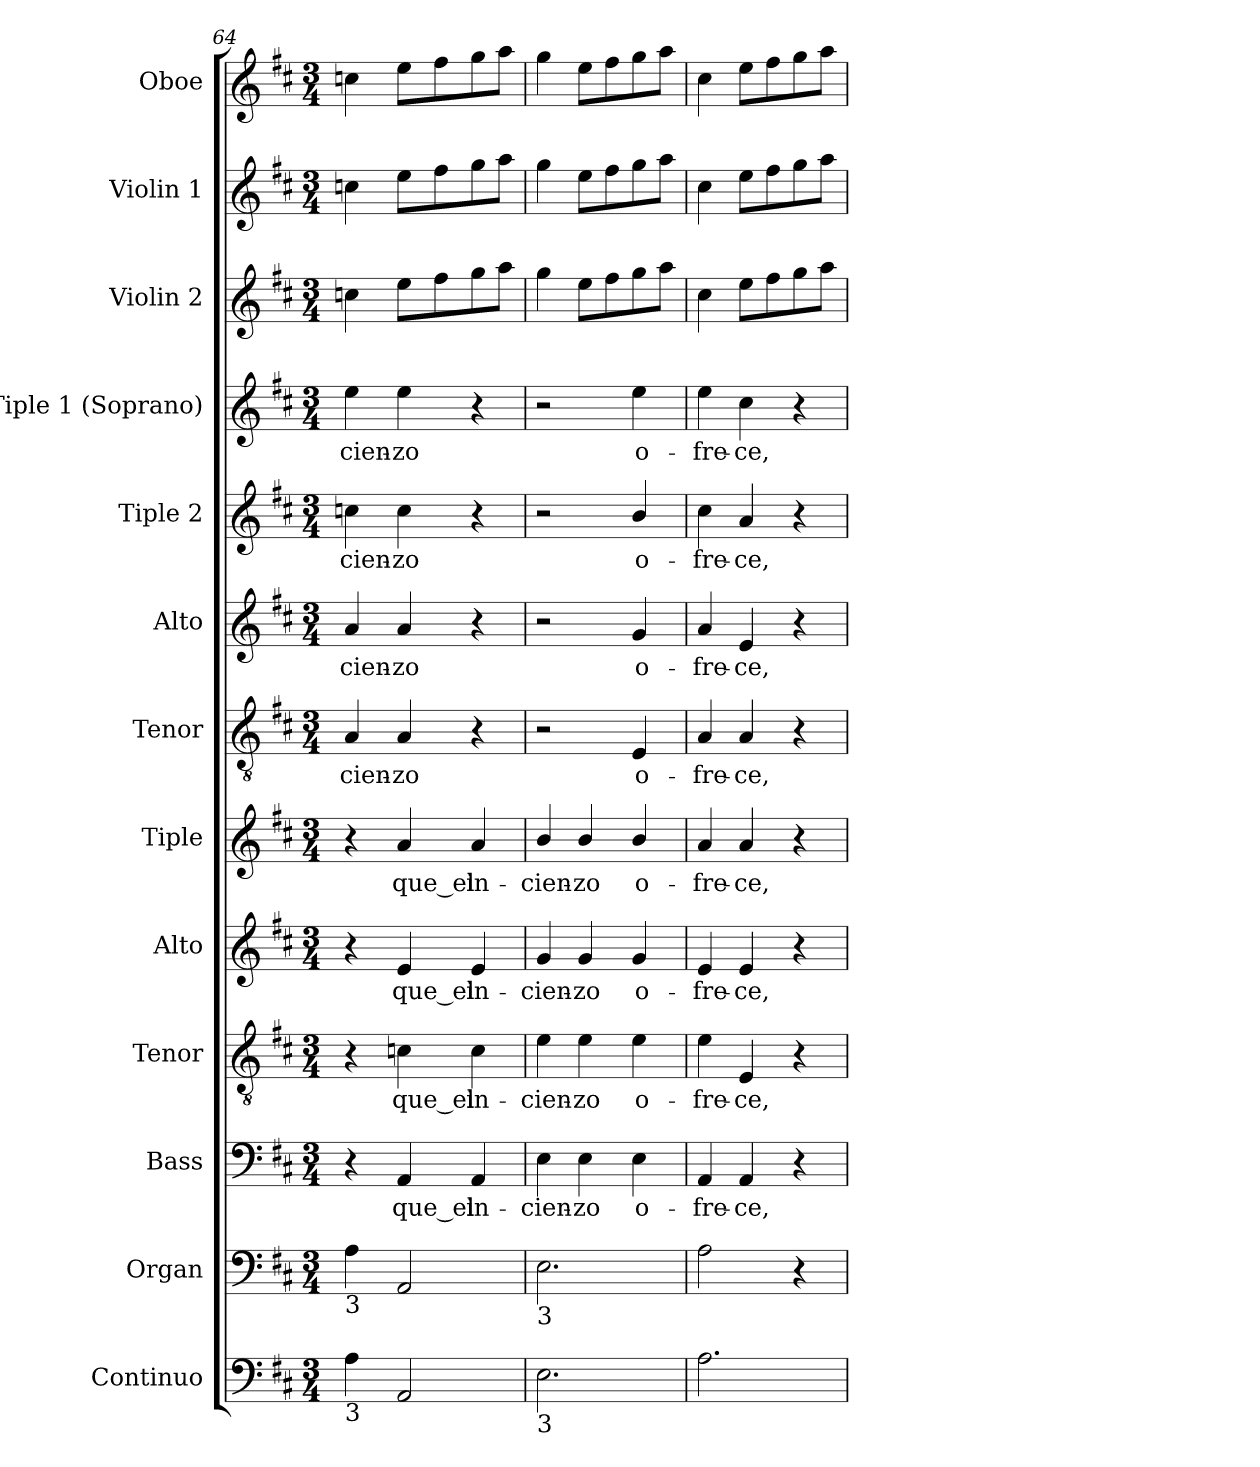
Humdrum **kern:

**kern	**kern	**kern	**text	**kern	**text	**kern	**text	**kern	**text	**kern	**text	**kern	**text	**kern	**text	**kern	**text	**kern	**kern	**kern
*part13	*part12	*part11	*part11	*part10	*part10	*part9	*part9	*part8	*part8	*part7	*part7	*part6	*part6	*part5	*part5	*part4	*part4	*part3	*part2	*part1
*staff13	*staff12	*staff11	*staff11	*staff10	*staff10	*staff9	*staff9	*staff8	*staff8	*staff7	*staff7	*staff6	*staff6	*staff5	*staff5	*staff4	*staff4	*staff3	*staff2	*staff1
*I"Continuo	*I"Organ	*I"Bass	*	*I"Tenor	*	*I"Alto	*	*I"Tiple	*	*I"Tenor	*	*I"Alto	*	*I"Tiple 2	*	*I"Tiple 1 (Soprano)	*	*I"Violin 2	*I"Violin 1	*I"Oboe
*I'Cont.	*I'Org.	*I'B.	*	*I'T.	*	*I'A.	*	*	*	*I'T.	*	*I'A.	*	*	*	*I'S1.	*	*I'Vln. 2	*I'Vln. 1	*I'Ob.
!!LO:PB:g=z
*clefF4	*clefF4	*clefF4	*	*clefGv2	*	*clefG2	*	*clefG2	*	*clefGv2	*	*clefG2	*	*clefG2	*	*clefG2	*	*clefG2	*clefG2	*clefG2
*	*	*	*	*ITrd7c12	*	*	*	*	*	*ITrd7c12	*	*	*	*	*	*	*	*	*	*
*k[f#c#]	*k[f#c#]	*k[f#c#]	*	*k[f#c#]	*	*k[f#c#]	*	*k[f#c#]	*	*k[f#c#]	*	*k[f#c#]	*	*k[f#c#]	*	*k[f#c#]	*	*k[f#c#]	*k[f#c#]	*k[f#c#]
*D:	*D:	*D:	*	*D:	*	*D:	*	*D:	*	*D:	*	*D:	*	*D:	*	*D:	*	*D:	*D:	*D:
*M3/4	*M3/4	*M3/4	*	*M3/4	*	*M3/4	*	*M3/4	*	*M3/4	*	*M3/4	*	*M3/4	*	*M3/4	*	*M3/4	*M3/4	*M3/4
=64	=64	=64	=64	=64	=64	=64	=64	=64	=64	=64	=64	=64	=64	=64	=64	=64	=64	=64	=64	=64
!	!	!	!	!	!	!	!	!	!	!	!LO:LY:b:color=#000000	!	!	!	!	!	!	!	!	!
!	!	!	!	!	!	!	!	!	!	!	!	!	!LO:LY:b:color=#000000	!	!	!	!	!	!	!
!	!	!	!	!	!	!	!	!	!	!	!	!	!	!	!LO:LY:b:color=#000000	!	!	!	!	!
!	!LO:TX:b:t=3	!	!	!	!	!	!	!	!	!	!	!	!	!	!	!	!	!	!	!
!LO:TX:b:t=3	!	!	!	!	!	!	!	!	!	!	!	!	!	!	!	!	!	!	!	!
!	!	!	!	!	!	!	!	!	!	!	!	!	!	!	!	!	!LO:LY:b:color=#000000	!	!	!
4Ai\	4Ai\	4r	.	4r	.	4r	.	4r	.	4AAi/	-cien-	4ai/	-cien-	4ccni\	-cien-	4eei\	-cien-	4ccni\	4ccni\	4ccni\
!	!	!	!LO:LY:b:color=#000000	!	!	!	!	!	!	!	!	!	!	!	!	!	!	!	!	!
!	!	!	!	!	!LO:LY:b:color=#000000	!	!	!	!	!	!	!	!	!	!	!	!	!	!	!
!	!	!	!	!	!	!	!LO:LY:b:color=#000000	!	!	!	!	!	!	!	!	!	!	!	!	!
!	!	!	!	!	!	!	!	!	!LO:LY:b:color=#000000	!	!	!	!	!	!	!	!	!	!	!
!	!	!	!	!	!	!	!	!	!	!	!LO:LY:b:color=#000000	!	!	!	!	!	!	!	!	!
!	!	!	!	!	!	!	!	!	!	!	!	!	!LO:LY:b:color=#000000	!	!	!	!	!	!	!
!	!	!	!	!	!	!	!	!	!	!	!	!	!	!	!LO:LY:b:color=#000000	!	!	!	!	!
!	!	!	!	!	!	!	!	!	!	!	!	!	!	!	!	!	!LO:LY:b:color=#000000	!	!	!
2AAi/	2AAi/	4AAi/	que_el	4Cni\	que_el	4ei/	que_el	4ai/	que_el	4AAi/	-zo	4ai/	-zo	4cci\	-zo	4eei\	-zo	8eei\L	8eei\L	8eei\L
.	.	.	.	.	.	.	.	.	.	.	.	.	.	.	.	.	.	8ff#i\	8ff#i\	8ff#i\
!	!	!	!LO:LY:b:color=#000000	!	!	!	!	!	!	!	!	!	!	!	!	!	!	!	!	!
!	!	!	!	!	!LO:LY:b:color=#000000	!	!	!	!	!	!	!	!	!	!	!	!	!	!	!
!	!	!	!	!	!	!	!LO:LY:b:color=#000000	!	!	!	!	!	!	!	!	!	!	!	!	!
!	!	!	!	!	!	!	!	!	!LO:LY:b:color=#000000	!	!	!	!	!	!	!	!	!	!	!
.	.	4AAi/	in-	4Ci\	in-	4ei/	in-	4ai/	in-	4r	.	4r	.	4r	.	4r	.	8ggi\	8ggi\	8ggi\
.	.	.	.	.	.	.	.	.	.	.	.	.	.	.	.	.	.	8aai\J	8aai\J	8aai\J
=65	=65	=65	=65	=65	=65	=65	=65	=65	=65	=65	=65	=65	=65	=65	=65	=65	=65	=65	=65	=65
!	!	!	!LO:LY:b:color=#000000	!	!	!	!	!	!	!	!	!	!	!	!	!	!	!	!	!
!	!	!	!	!	!LO:LY:b:color=#000000	!	!	!	!	!	!	!	!	!	!	!	!	!	!	!
!	!	!	!	!	!	!	!LO:LY:b:color=#000000	!	!	!	!	!	!	!	!	!	!	!	!	!
!	!LO:TX:b:t=3	!	!	!	!	!	!	!	!	!	!	!	!	!	!	!	!	!	!	!
!LO:TX:b:t=3	!	!	!	!	!	!	!	!	!	!	!	!	!	!	!	!	!	!	!	!
!	!	!	!	!	!	!	!	!	!LO:LY:b:color=#000000	!	!	!	!	!	!	!	!	!	!	!
2.Ei\	2.Ei\	4Ei\	-cien-	4Ei\	-cien-	4gi/	-cien-	4bi/	-cien-	2r	.	2r	.	2r	.	2r	.	4ggi\	4ggi\	4ggi\
!	!	!	!LO:LY:b:color=#000000	!	!	!	!	!	!	!	!	!	!	!	!	!	!	!	!	!
!	!	!	!	!	!LO:LY:b:color=#000000	!	!	!	!	!	!	!	!	!	!	!	!	!	!	!
!	!	!	!	!	!	!	!LO:LY:b:color=#000000	!	!	!	!	!	!	!	!	!	!	!	!	!
!	!	!	!	!	!	!	!	!	!LO:LY:b:color=#000000	!	!	!	!	!	!	!	!	!	!	!
.	.	4Ei\	-zo	4Ei\	-zo	4gi/	-zo	4bi/	-zo	.	.	.	.	.	.	.	.	8eei\L	8eei\L	8eei\L
.	.	.	.	.	.	.	.	.	.	.	.	.	.	.	.	.	.	8ff#i\	8ff#i\	8ff#i\
!	!	!	!LO:LY:b:color=#000000	!	!	!	!	!	!	!	!	!	!	!	!	!	!	!	!	!
!	!	!	!	!	!LO:LY:b:color=#000000	!	!	!	!	!	!	!	!	!	!	!	!	!	!	!
!	!	!	!	!	!	!	!LO:LY:b:color=#000000	!	!	!	!	!	!	!	!	!	!	!	!	!
!	!	!	!	!	!	!	!	!	!LO:LY:b:color=#000000	!	!	!	!	!	!	!	!	!	!	!
!	!	!	!	!	!	!	!	!	!	!	!LO:LY:b:color=#000000	!	!	!	!	!	!	!	!	!
!	!	!	!	!	!	!	!	!	!	!	!	!	!LO:LY:b:color=#000000	!	!	!	!	!	!	!
!	!	!	!	!	!	!	!	!	!	!	!	!	!	!	!LO:LY:b:color=#000000	!	!	!	!	!
!	!	!	!	!	!	!	!	!	!	!	!	!	!	!	!	!	!LO:LY:b:color=#000000	!	!	!
.	.	4Ei\	o-	4Ei\	o-	4gi/	o-	4bi/	o-	4EEi/	o-	4gi/	o-	4bi/	o-	4eei\	o-	8ggi\	8ggi\	8ggi\
.	.	.	.	.	.	.	.	.	.	.	.	.	.	.	.	.	.	8aai\J	8aai\J	8aai\J
=66	=66	=66	=66	=66	=66	=66	=66	=66	=66	=66	=66	=66	=66	=66	=66	=66	=66	=66	=66	=66
!	!	!	!LO:LY:b:color=#000000	!	!	!	!	!	!	!	!	!	!	!	!	!	!	!	!	!
!	!	!	!	!	!LO:LY:b:color=#000000	!	!	!	!	!	!	!	!	!	!	!	!	!	!	!
!	!	!	!	!	!	!	!LO:LY:b:color=#000000	!	!	!	!	!	!	!	!	!	!	!	!	!
!	!	!	!	!	!	!	!	!	!LO:LY:b:color=#000000	!	!	!	!	!	!	!	!	!	!	!
!	!	!	!	!	!	!	!	!	!	!	!LO:LY:b:color=#000000	!	!	!	!	!	!	!	!	!
!	!	!	!	!	!	!	!	!	!	!	!	!	!LO:LY:b:color=#000000	!	!	!	!	!	!	!
!	!	!	!	!	!	!	!	!	!	!	!	!	!	!	!LO:LY:b:color=#000000	!	!	!	!	!
!	!	!	!	!	!	!	!	!	!	!	!	!	!	!	!	!	!LO:LY:b:color=#000000	!	!	!
2.Ai\	2Ai\	4AAi/	-fre-	4Ei\	-fre-	4ei/	-fre-	4ai/	-fre-	4AAi/	-fre-	4ai/	-fre-	4cc#i\	-fre-	4eei\	-fre-	4cc#i\	4cc#i\	4cc#i\
!	!	!	!LO:LY:b:color=#000000	!	!	!	!	!	!	!	!	!	!	!	!	!	!	!	!	!
!	!	!	!	!	!LO:LY:b:color=#000000	!	!	!	!	!	!	!	!	!	!	!	!	!	!	!
!	!	!	!	!	!	!	!LO:LY:b:color=#000000	!	!	!	!	!	!	!	!	!	!	!	!	!
!	!	!	!	!	!	!	!	!	!LO:LY:b:color=#000000	!	!	!	!	!	!	!	!	!	!	!
!	!	!	!	!	!	!	!	!	!	!	!LO:LY:b:color=#000000	!	!	!	!	!	!	!	!	!
!	!	!	!	!	!	!	!	!	!	!	!	!	!LO:LY:b:color=#000000	!	!	!	!	!	!	!
!	!	!	!	!	!	!	!	!	!	!	!	!	!	!	!LO:LY:b:color=#000000	!	!	!	!	!
!	!	!	!	!	!	!	!	!	!	!	!	!	!	!	!	!	!LO:LY:b:color=#000000	!	!	!
.	.	4AAi/	-ce,	4EEi/	-ce,	4ei/	-ce,	4ai/	-ce,	4AAi/	-ce,	4ei/	-ce,	4ai/	-ce,	4cc#i\	-ce,	8eei\L	8eei\L	8eei\L
.	.	.	.	.	.	.	.	.	.	.	.	.	.	.	.	.	.	8ff#i\	8ff#i\	8ff#i\
.	4r	4r	.	4r	.	4r	.	4r	.	4r	.	4r	.	4r	.	4r	.	8ggi\	8ggi\	8ggi\
.	.	.	.	.	.	.	.	.	.	.	.	.	.	.	.	.	.	8aai\J	8aai\J	8aai\J
=	=	=	=	=	=	=	=	=	=	=	=	=	=	=	=	=	=	=	=	=
*-	*-	*-	*-	*-	*-	*-	*-	*-	*-	*-	*-	*-	*-	*-	*-	*-	*-	*-	*-	*-
